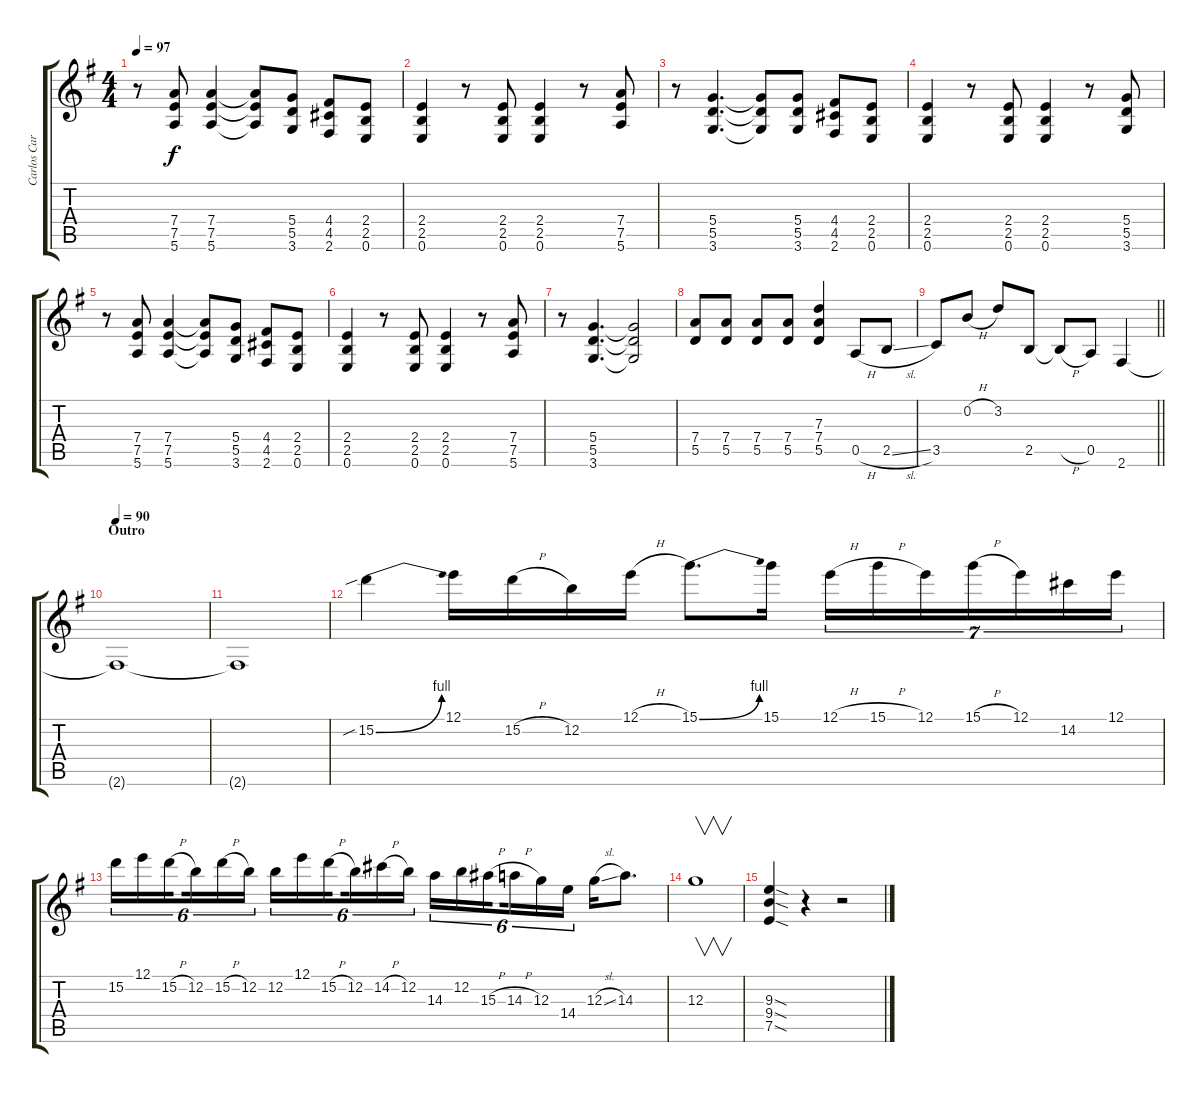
\track ("Carlos Carvazo" "Carlos Car") {instrument distortionguitar}
\staff {score tabs}
\tuning (E4 B3 G3 D3 A2 E2) {hide}
\ts (4 4)
\tempo 97
\clef g2
\ks g
r.8{dy f} (7.4 7.5 5.6).8 (7.4 7.5 5.6).4 (7.4{t} 7.5{t} 5.6{t}).8 (5.4 5.5 3.6).8 (4.4 4.5 2.6).8 (2.4 2.5 0.6).8 |
(2.4 2.5 0.6).4 r.8 (2.4 2.5 0.6).8 (2.4 2.5 0.6).4 r.8 (7.4 7.5 5.6).8 |
r.8 (5.4 5.5 3.6).4{d} (5.4{t} 5.5{t} 3.6{t}).8 (5.4 5.5 3.6).8 (4.4 4.5 2.6).8 (2.4 2.5 0.6).8 |
(2.4 2.5 0.6).4 r.8 (2.4 2.5 0.6).8 (2.4 2.5 0.6).4 r.8 (5.4 5.5 3.6).8 |
r.8 (7.4 7.5 5.6).8 (7.4 7.5 5.6).4 (7.4{t} 7.5{t} 5.6{t}).8 (5.4 5.5 3.6).8 (4.4 4.5 2.6).8 (2.4 2.5 0.6).8 |
(2.4 2.5 0.6).4 r.8 (2.4 2.5 0.6).8 (2.4 2.5 0.6).4 r.8 (7.4 7.5 5.6).8 |
r.8 (5.4 5.5 3.6).4{d} (5.4{t} 5.5{t} 3.6{t}).2 |
(7.4 5.5).8 (7.4 5.5).8 (7.4 5.5).8 (7.4 5.5).8 (7.3 7.4 5.5).4 0.5{h}.8 2.5{sl}.8 |
\barLineRight lightlight
3.5.8 0.2{h}.8 3.2.8 2.5.8 2.5{h t}.8 0.5.8 2.6.4 |
\section ("" "Outro")
\tempo 90
2.6{t}.1 |
2.6{t}.1 |
15.2{be (bend 0 0 60 4) sib}.4 12.1.16 15.2{h}.16 12.2.16 12.1{h}.16 15.1{be (bend 0 0 60 4)}.8{d} 15.1.16 12.1{h}.16{tu (7 4)} 15.1{h}.16{tu (7 4)} 12.1.16{tu (7 4)} 15.1{h}.16{tu (7 4)} 12.1.16{tu (7 4)} 14.2.16{tu (7 4)} 12.1.16{tu (7 4)} |
15.2.16{tu (6 4)} 12.1.16{tu (6 4)} 15.2{h}.16{tu (6 4) beam splitsecondary} 12.2.16{tu (6 4)} 15.2{h}.16{tu (6 4)} 12.2.16{tu (6 4)} 12.2.16{tu (6 4)} 12.1.16{tu (6 4)} 15.2{h}.16{tu (6 4) beam splitsecondary} 12.2.16{tu (6 4)} 14.2{h}.16{tu (6 4)} 12.2.16{tu (6 4)} 14.3.16{tu (6 4)} 12.2.16{tu (6 4)} 15.3{h}.16{tu (6 4) beam splitsecondary} 14.3{h}.16{tu (6 4)} 12.3.16{tu (6 4)} 14.4.16{tu (6 4)} 12.3{sl}.16 14.3.8{d} |
12.3.1{v} |
(9.3{sod} 9.4{sod} 7.5{sod}).4 r.4 r.2
